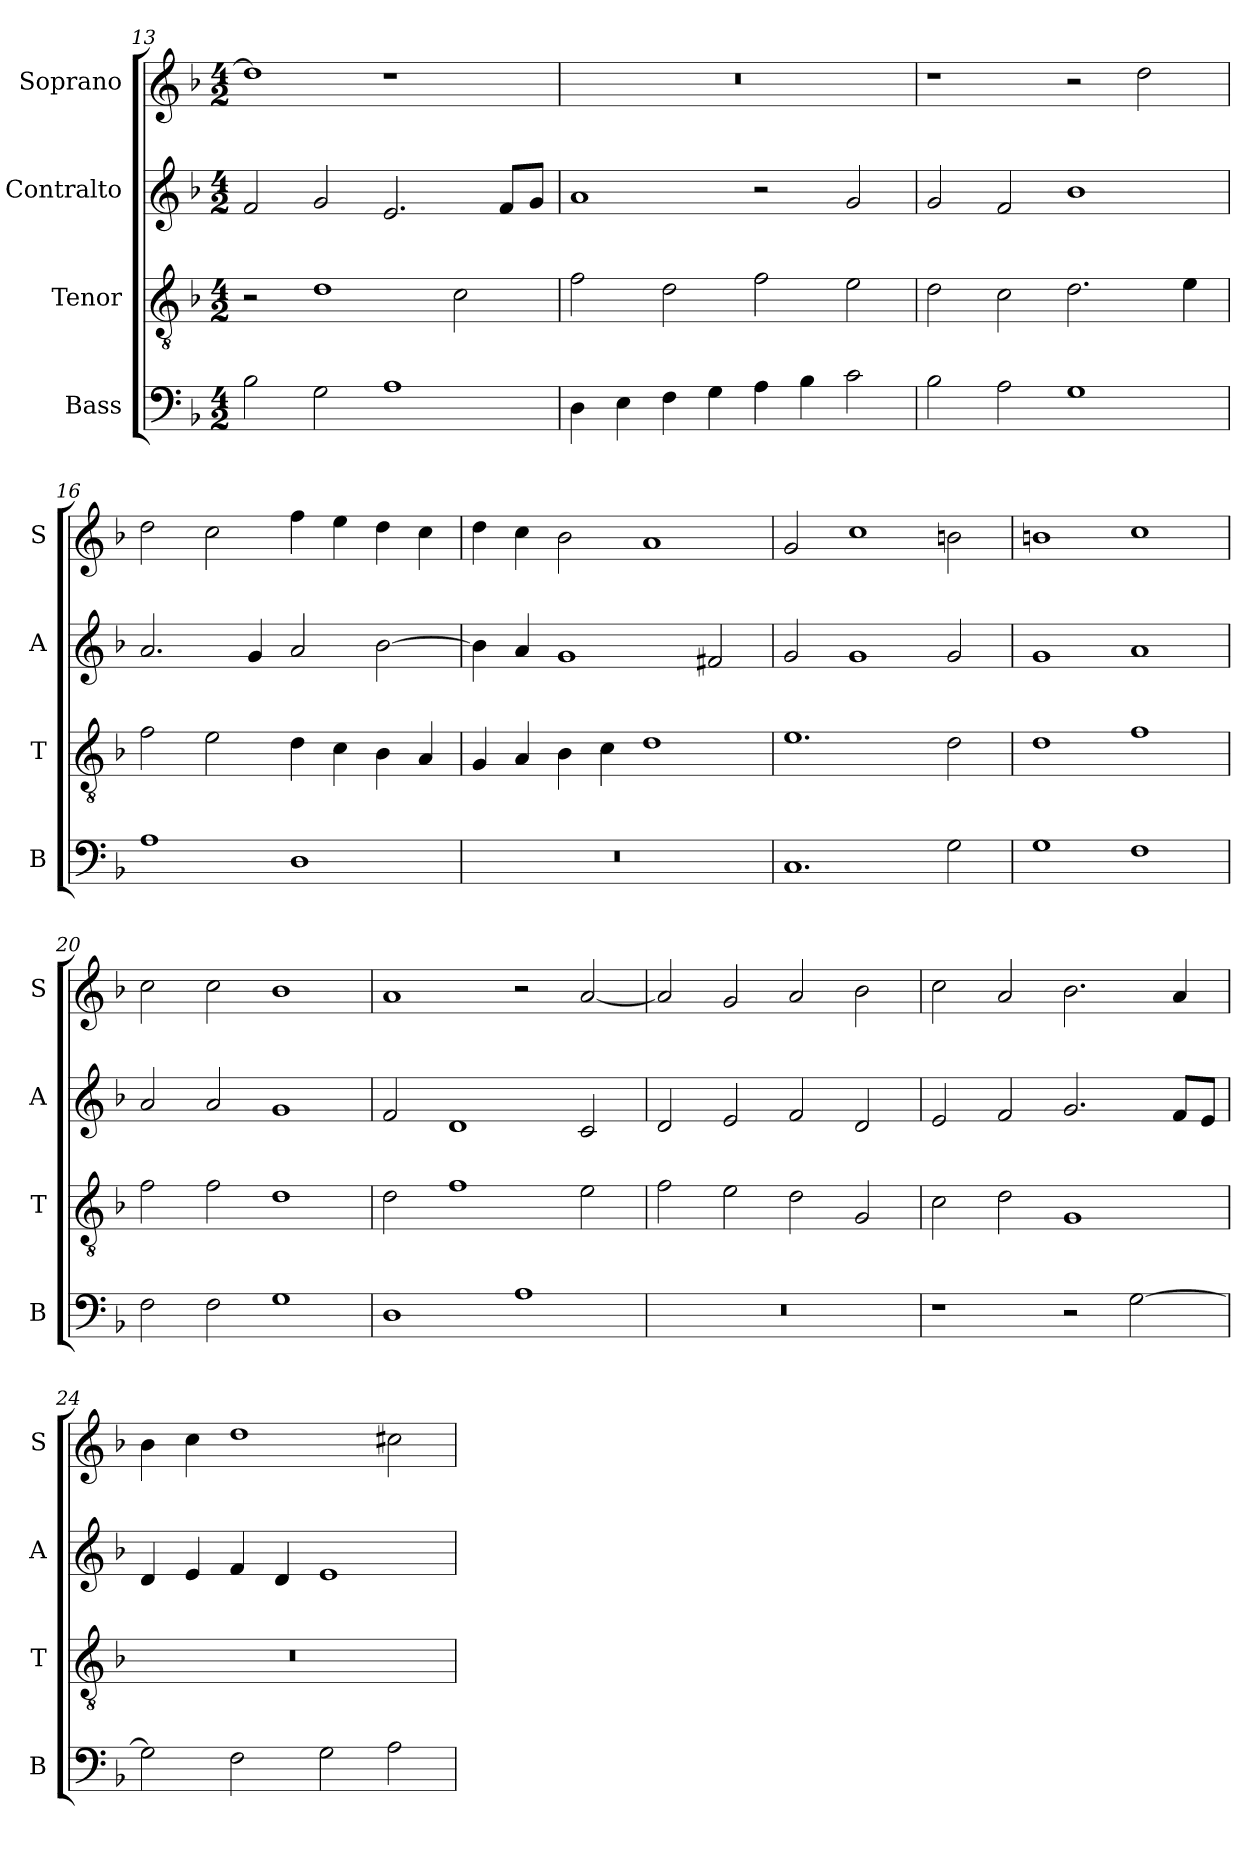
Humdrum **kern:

**kern	**kern	**kern	**kern
*part4	*part3	*part2	*part1
*staff4	*staff3	*staff2	*staff1
*I"Bass	*I"Tenor	*I"Contralto	*I"Soprano
*I'B	*I'T	*I'A	*I'S
*clefF4	*clefGv2	*clefG2	*clefG2
*k[b-]	*k[b-]	*k[b-]	*k[b-]
*G:dor	*G:dor	*G:dor	*G:dor
*M4/2	*M4/2	*M4/2	*M4/2
=13	=13	=13	=13
2B-	2r	2f	1dd]
2G	1d	2g	.
1A	.	2.e	1r
.	2c	.	.
.	.	8f/L	.
.	.	8g/J	.
=14	=14	=14	=14
4D	2f	1a	0r
4E	.	.	.
4F	2d	.	.
4G	.	.	.
4A	2f	2r	.
4B-	.	.	.
2c	2e	2g	.
=15	=15	=15	=15
2B-	2d	2g	1r
2A	2c	2f	.
1G	2.d	1b-	2r
.	.	.	2dd
.	4e	.	.
=16	=16	=16	=16
1A	2f	2.a	2dd
.	2e	.	2cc
.	.	4g	.
1D	4d	2a	4ff
.	4c	.	4ee
.	4B-	[2b-	4dd
.	4A	.	4cc
=17	=17	=17	=17
0r	4G	4b-]	4dd
.	4A	4a	4cc
.	4B-	1g	2b-
.	4c	.	.
.	1d	.	1a
.	.	2f#X	.
=18	=18	=18	=18
1.C	1.e	2g	2g
.	.	1g	1cc
2G	2d	2g	2bn
=19	=19	=19	=19
1G	1d	1g	1bn
1F	1f	1a	1cc
=20	=20	=20	=20
2F	2f	2a	2cc
2F	2f	2a	2cc
1G	1d	1g	1b-
=21	=21	=21	=21
1D	2d	2f	1a
.	1f	1d	.
1A	.	.	2r
.	2e	2c	[2a
=22	=22	=22	=22
0r	2f	2d	2a]
.	2e	2e	2g
.	2d	2f	2a
.	2G	2d	2b-
=23	=23	=23	=23
1r	2c	2e	2cc
.	2d	2f	2a
2r	1G	2.g	2.b-
[2G	.	.	.
.	.	8f/L	4a
.	.	8e/J	.
=24	=24	=24	=24
2G]	0r	4d	4b-
.	.	4e	4cc
2F	.	4f	1dd
.	.	4d	.
2G	.	1e	.
2A	.	.	2cc#X
=	=	=	=
*-	*-	*-	*-
